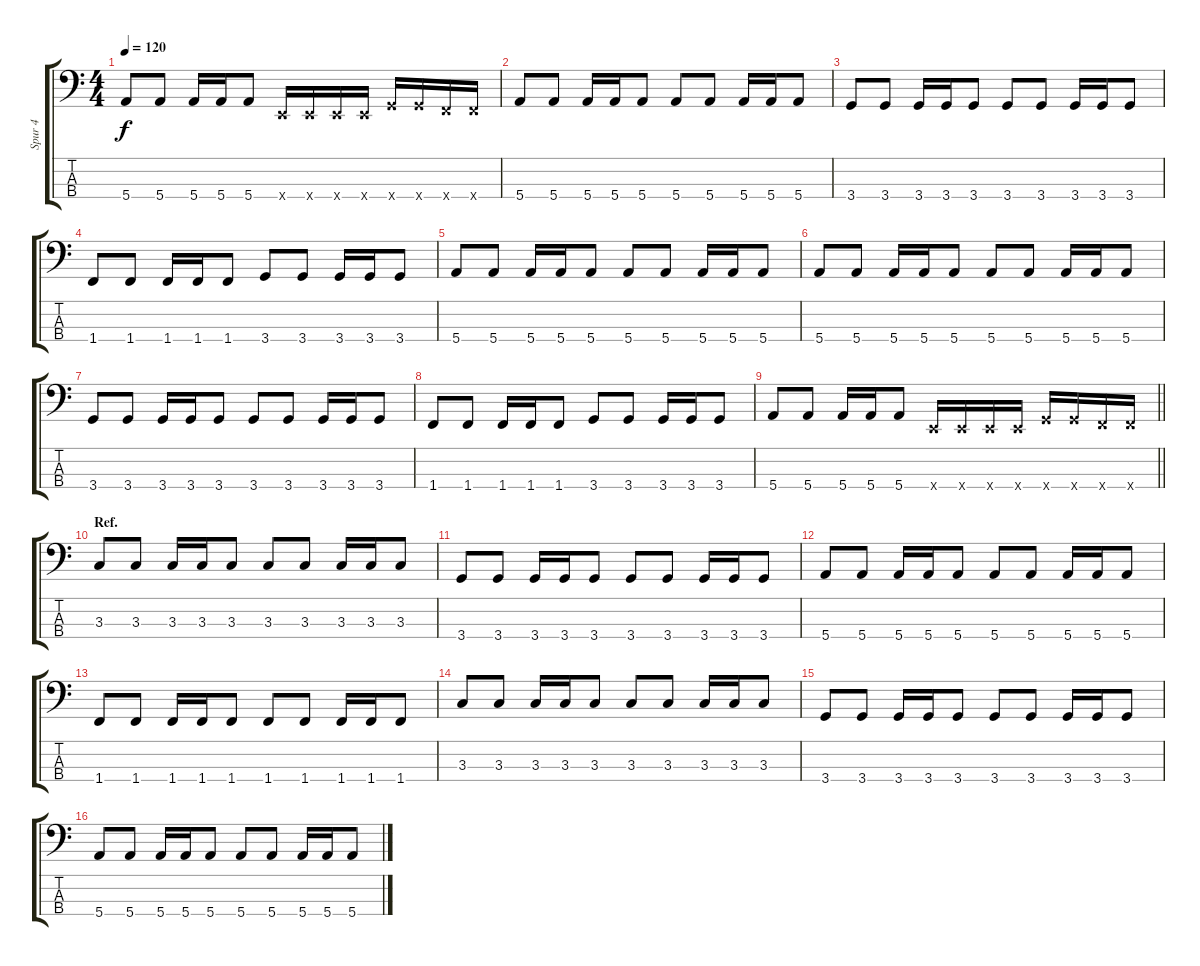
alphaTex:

\track ("Spur 4" "Spur 4") {instrument electricbassfinger}
\staff {score tabs}
\tuning (G2 D2 A1 E1) {hide}
\ts (4 4)
\tempo 120
\clef f4
\ks c
5.4.8{dy f} 5.4.8 5.4.16 5.4.16 5.4.8 0.4{x}.16 0.4{x}.16 0.4{x}.16 0.4{x}.16 3.4{x}.16 3.4{x}.16 1.4{x}.16 1.4{x}.16 |
5.4.8 5.4.8 5.4.16 5.4.16 5.4.8 5.4.8 5.4.8 5.4.16 5.4.16 5.4.8 |
3.4.8 3.4.8 3.4.16 3.4.16 3.4.8 3.4.8 3.4.8 3.4.16 3.4.16 3.4.8 |
1.4.8 1.4.8 1.4.16 1.4.16 1.4.8 3.4.8 3.4.8 3.4.16 3.4.16 3.4.8 |
5.4.8 5.4.8 5.4.16 5.4.16 5.4.8 5.4.8 5.4.8 5.4.16 5.4.16 5.4.8 |
5.4.8 5.4.8 5.4.16 5.4.16 5.4.8 5.4.8 5.4.8 5.4.16 5.4.16 5.4.8 |
3.4.8 3.4.8 3.4.16 3.4.16 3.4.8 3.4.8 3.4.8 3.4.16 3.4.16 3.4.8 |
1.4.8 1.4.8 1.4.16 1.4.16 1.4.8 3.4.8 3.4.8 3.4.16 3.4.16 3.4.8 |
\barLineRight lightlight
5.4.8 5.4.8 5.4.16 5.4.16 5.4.8 0.4{x}.16 0.4{x}.16 0.4{x}.16 0.4{x}.16 3.4{x}.16 3.4{x}.16 1.4{x}.16 1.4{x}.16 |
\section ("" "Ref.")
3.3.8 3.3.8 3.3.16 3.3.16 3.3.8 3.3.8 3.3.8 3.3.16 3.3.16 3.3.8 |
3.4.8 3.4.8 3.4.16 3.4.16 3.4.8 3.4.8 3.4.8 3.4.16 3.4.16 3.4.8 |
5.4.8 5.4.8 5.4.16 5.4.16 5.4.8 5.4.8 5.4.8 5.4.16 5.4.16 5.4.8 |
1.4.8 1.4.8 1.4.16 1.4.16 1.4.8 1.4.8 1.4.8 1.4.16 1.4.16 1.4.8 |
3.3.8 3.3.8 3.3.16 3.3.16 3.3.8 3.3.8 3.3.8 3.3.16 3.3.16 3.3.8 |
3.4.8 3.4.8 3.4.16 3.4.16 3.4.8 3.4.8 3.4.8 3.4.16 3.4.16 3.4.8 |
5.4.8 5.4.8 5.4.16 5.4.16 5.4.8 5.4.8 5.4.8 5.4.16 5.4.16 5.4.8
